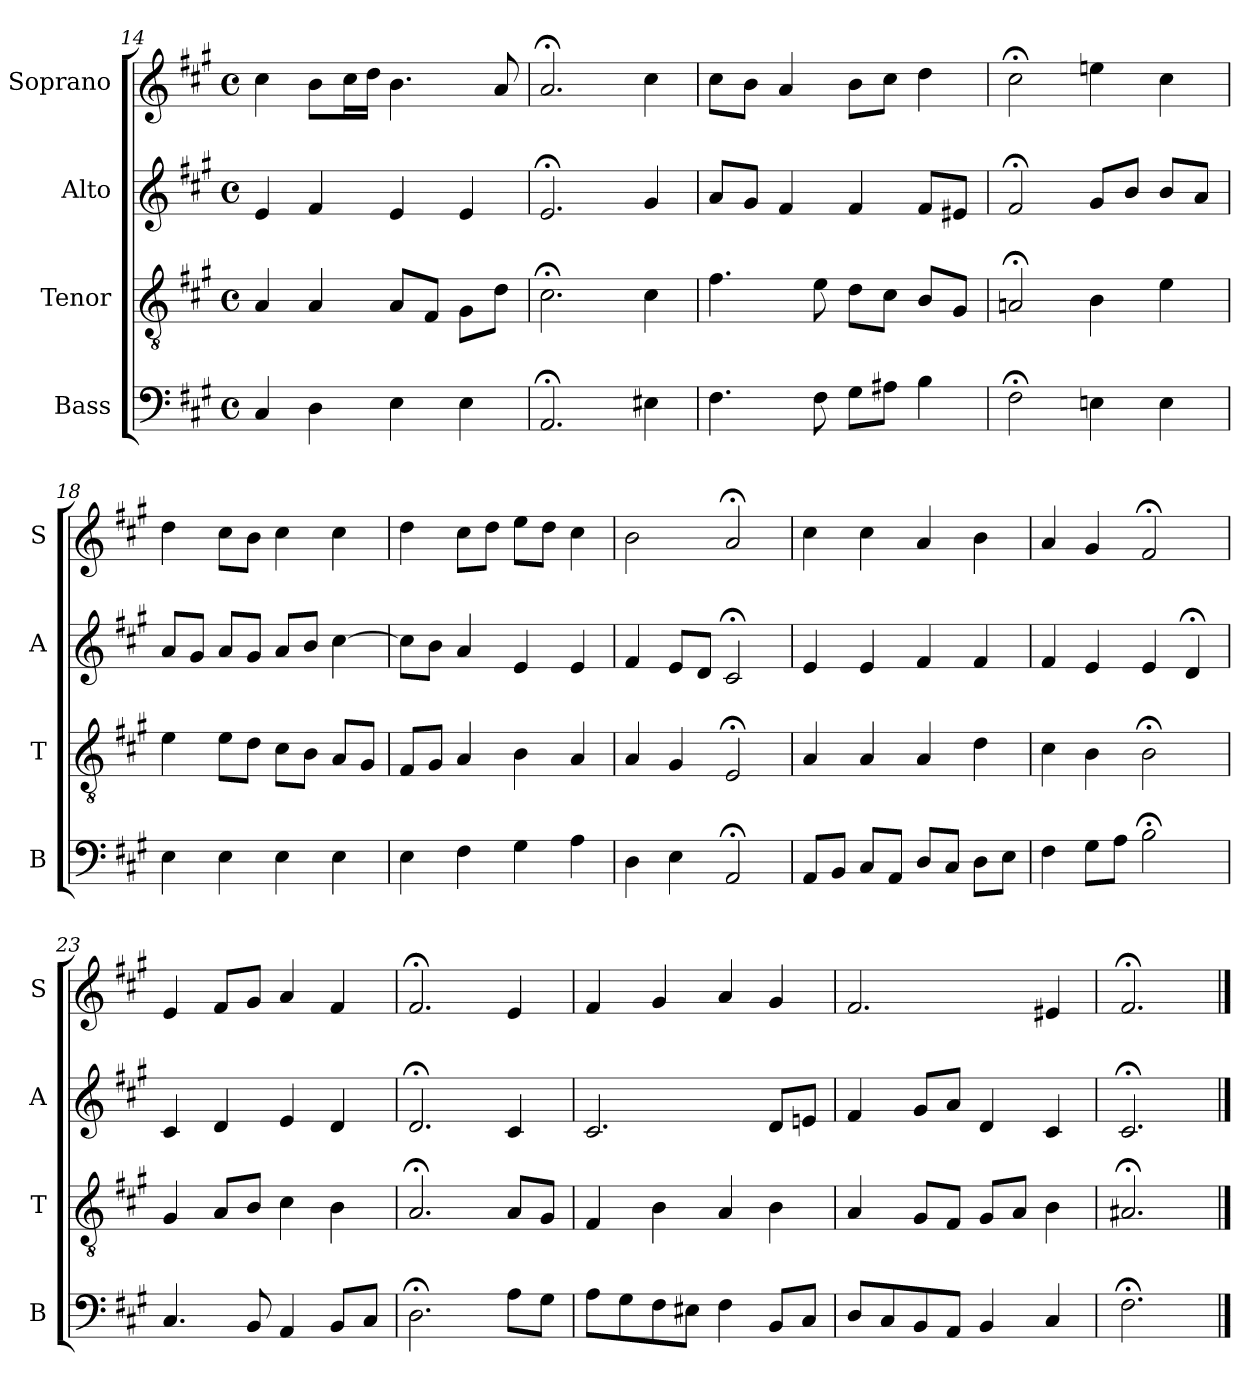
**kern	**kern	**kern	**kern
*part4	*part3	*part2	*part1
*staff4	*staff3	*staff2	*staff1
*I"Bass	*I"Tenor	*I"Alto	*I"Soprano
*I'B	*I'T	*I'A	*I'S
*clefF4	*clefGv2	*clefG2	*clefG2
*k[f#c#g#]	*k[f#c#g#]	*k[f#c#g#]	*k[f#c#g#]
*f#:	*f#:	*f#:	*f#:
*M4/4	*M4/4	*M4/4	*M4/4
*met(c)	*met(c)	*met(c)	*met(c)
=14	=14	=14	=14
4C#	4A	4e	4cc#
4D	4A	4f#	8bL
.	.	.	16cc#L
.	.	.	16ddJJ
4E	8AL	4e	4.b
.	8F#J	.	.
4E	8G#L	4e	.
.	8dJ	.	8a
=15	=15	=15	=15
2.AA;<	2.c#;<i	2.e;<	2.a;<
4E#Xi	4c#i	4g#	4cc#
=16	=16	=16	=16
4.F#i	4.f#i	8aL	8cc#L
.	.	8g#J	8bJ
.	.	4f#	4a
8F#	8e	.	.
8G#L	8dL	4f#	8bL
8A#XJ	8c#J	.	8cc#J
4B	8BL	8f#L	4dd
.	8G#J	8e#XJ	.
=17	=17	=17	=17
2F#;<	2An;<	2f#;<	2cc#;<
4En	4B	8g#L	4een
.	.	8bJ	.
4E	4e	8bL	4cc#
.	.	8aJ	.
=18	=18	=18	=18
4E	4e	8aL	4dd
.	.	8g#J	.
4E	8eL	8aL	8cc#L
.	8dJ	8g#J	8bJ
4E	8c#L	8aL	4cc#
.	8BJ	8bJ	.
4E	8AL	[4cc#	4cc#
.	8G#J	.	.
=19	=19	=19	=19
4E	8F#L	8cc#L]	4dd
.	8G#J	8bJ	.
4F#	4A	4a	8cc#L
.	.	.	8ddJ
4G#	4B	4e	8eeL
.	.	.	8ddJ
4A	4A	4e	4cc#
=20	=20	=20	=20
4D	4A	4f#	2b
4E	4G#	8eL	.
.	.	8dJ	.
2AA;<	2E;<	2c#;<	2a;<
=21	=21	=21	=21
8AAL	4A	4e	4cc#
8BBJ	.	.	.
8C#L	4A	4e	4cc#
8AAJ	.	.	.
8DL	4Ai	4f#	4a
8C#iJ	.	.	.
8DiL	4di	4f#	4b
8EJ	.	.	.
=22	=22	=22	=22
4F#	4c#	4f#	4a
8G#L	4B	4e	4g#
8AJ	.	.	.
2B;<	2B;<	4e	2f#;<
.	.	4d;<	.
=23	=23	=23	=23
4.C#	4G#	4c#	4e
.	8AL	4d	8f#L
8BB	8BJ	.	8g#J
4AA	4c#	4e	4a
8BBL	4B	4d	4f#
8C#J	.	.	.
=24	=24	=24	=24
2.D;<	2.A;<	2.d;<	2.f#;<
8AL	8AL	4c#	4e
8G#J	8G#J	.	.
=25	=25	=25	=25
8AL	4F#	2.c#	4f#
8G#	.	.	.
8F#	4B	.	4g#
8E#XJ	.	.	.
4F#	4A	.	4a
8BBL	4B	8dL	4g#
8C#J	.	8enJ	.
=26	=26	=26	=26
8DL	4A	4f#	2.f#
8C#	.	.	.
8BB	8G#L	8g#L	.
8AAJ	8F#J	8aJ	.
4BB	8G#L	4d	.
.	8AJ	.	.
4C#	4B	4c#	4e#X
=27	=27	=27	=27
2.F#;<	2.A#X;<	2.c#;<	2.f#;<
==	==	==	==
*-	*-	*-	*-
